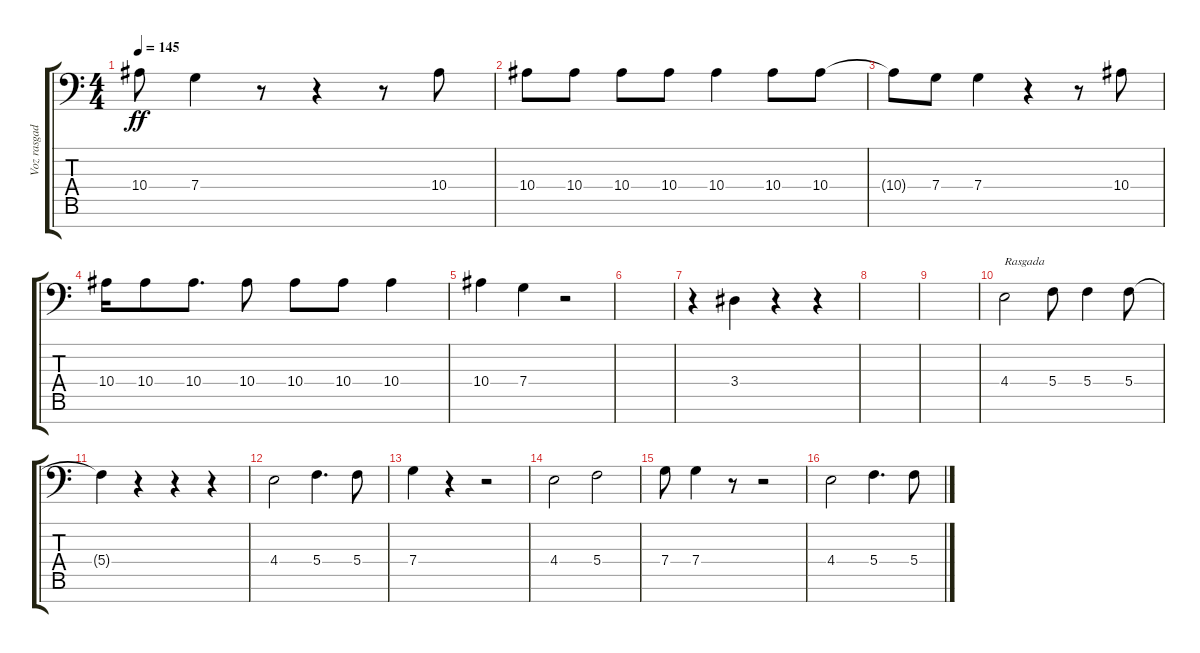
\track ("Voz rasgada y lírica del man" "Voz rasgad") {instrument timpani}
\staff {score tabs}
\tuning (C6 C5 C4 C3 C2 C1 C0) {hide}
\ts (4 4)
\tempo 145
\clef f4
\ks c
10.4{t}.8{dy ff} 7.4.4 r.8 r.4 r.8 10.4.8 |
10.4.8 10.4.8 10.4.8 10.4.8 10.4.4 10.4.8 10.4.8 |
10.4{t}.8 7.4.8 7.4.4 r.4 r.8 10.4.8 |
10.4.16 10.4.8 10.4.8{d} 10.4.8 10.4.8 10.4.8 10.4.4 |
10.4.4 7.4.4 r.2 |
|
r.4 3.4.4 r.4 r.4 |
|
|
4.4.2{txt "Rasgada" instrument timpani} 5.4.8 5.4.4 5.4.8 |
5.4{t}.4 r.4 r.4 r.4 |
4.4.2 5.4.4{d} 5.4.8 |
7.4.4 r.4 r.2 |
4.4.2 5.4.2 |
7.4.8 7.4.4 r.8 r.2 |
4.4.2 5.4.4{d} 5.4.8
